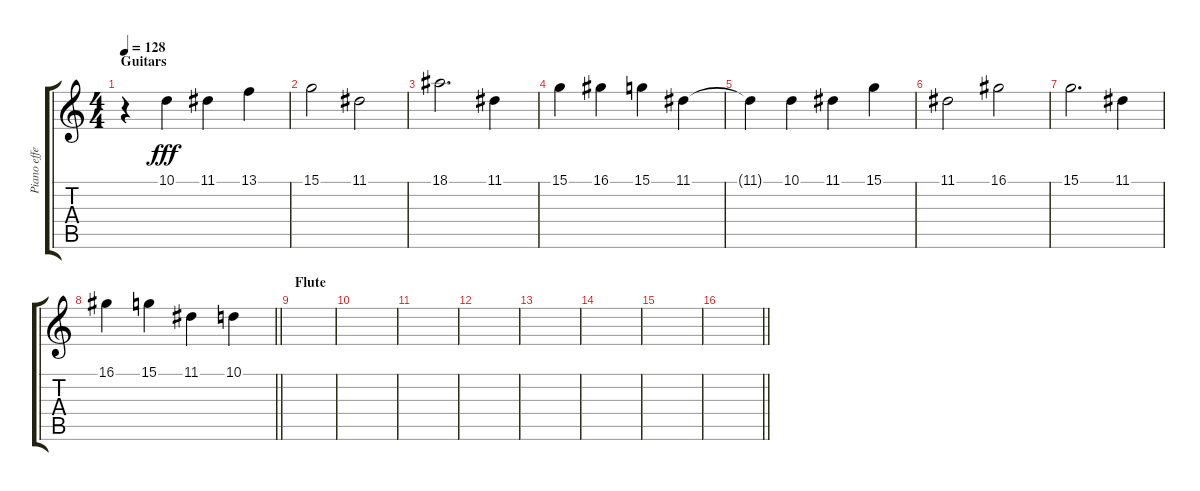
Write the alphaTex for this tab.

\track ("Piano effects" "Piano effe") {instrument synthstrings2}
\staff {score tabs}
\tuning (E4 B3 G3 D3 A2 E2) {hide}
\ts (4 4)
\section ("" "Guitars")
\tempo 128
\clef g2
\ks c
r.4{dy fff} 10.1.4 11.1.4 13.1.4 |
15.1.2 11.1.2 |
18.1.2{d} 11.1.4 |
15.1.4 16.1.4 15.1.4 11.1.4 |
11.1{t}.4 10.1.4 11.1.4 15.1.4 |
11.1.2 16.1.2 |
15.1.2{d} 11.1.4 |
\barLineRight lightlight
16.1.4 15.1.4 11.1.4 10.1.4 |
\section ("" "Flute")
|
|
|
|
|
|
|
\barLineRight lightlight
